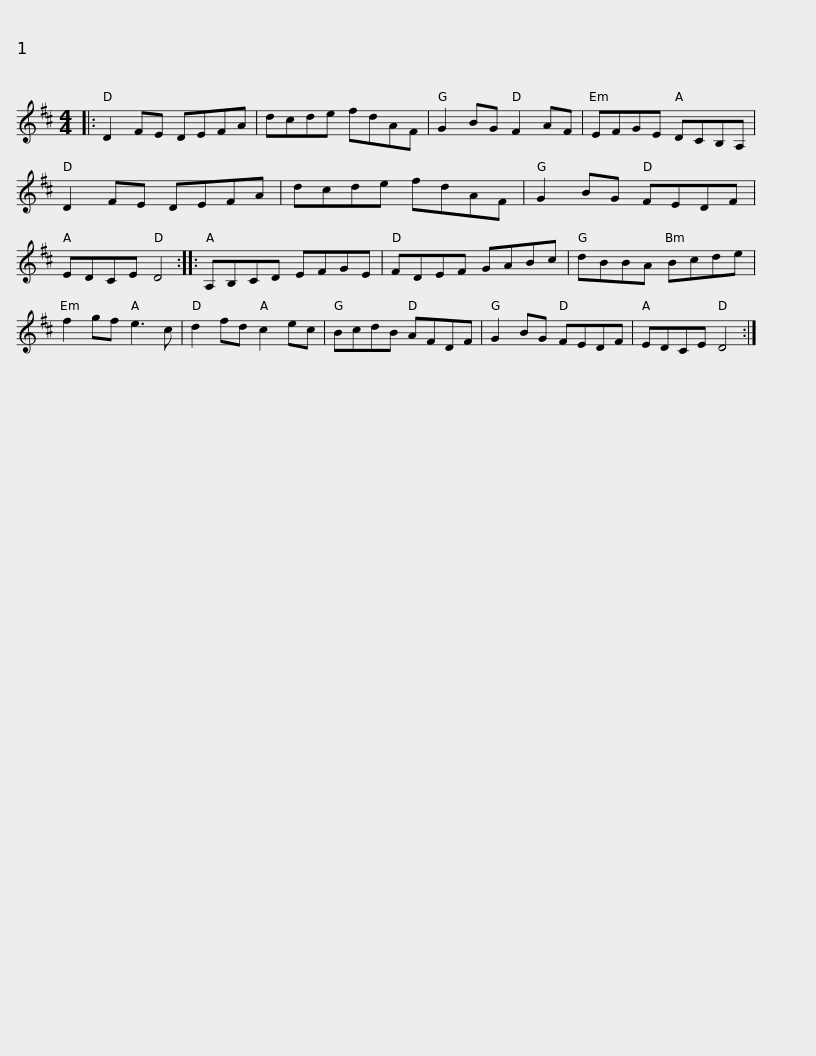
X:1
L:1/8
M:4/4
I:linebreak $
K:D
V:1 treble
V:1
|: D2 FE DEFA | dcde fdAF | G2 BG F2 AF | EFGE DCB,A, | D2 FE DEFA |$ %5
 dcde fdAF | G2 BG FEDF | EDCE D4 :: A,B,CD EFGE | FDEF GABc |$ %10
 dBBA Bcde | f2 gf e3 c | d2 fd c2 ec | BcdB AFDF | G2 BG FEDF | %15
 EDCE D4 :| %16
